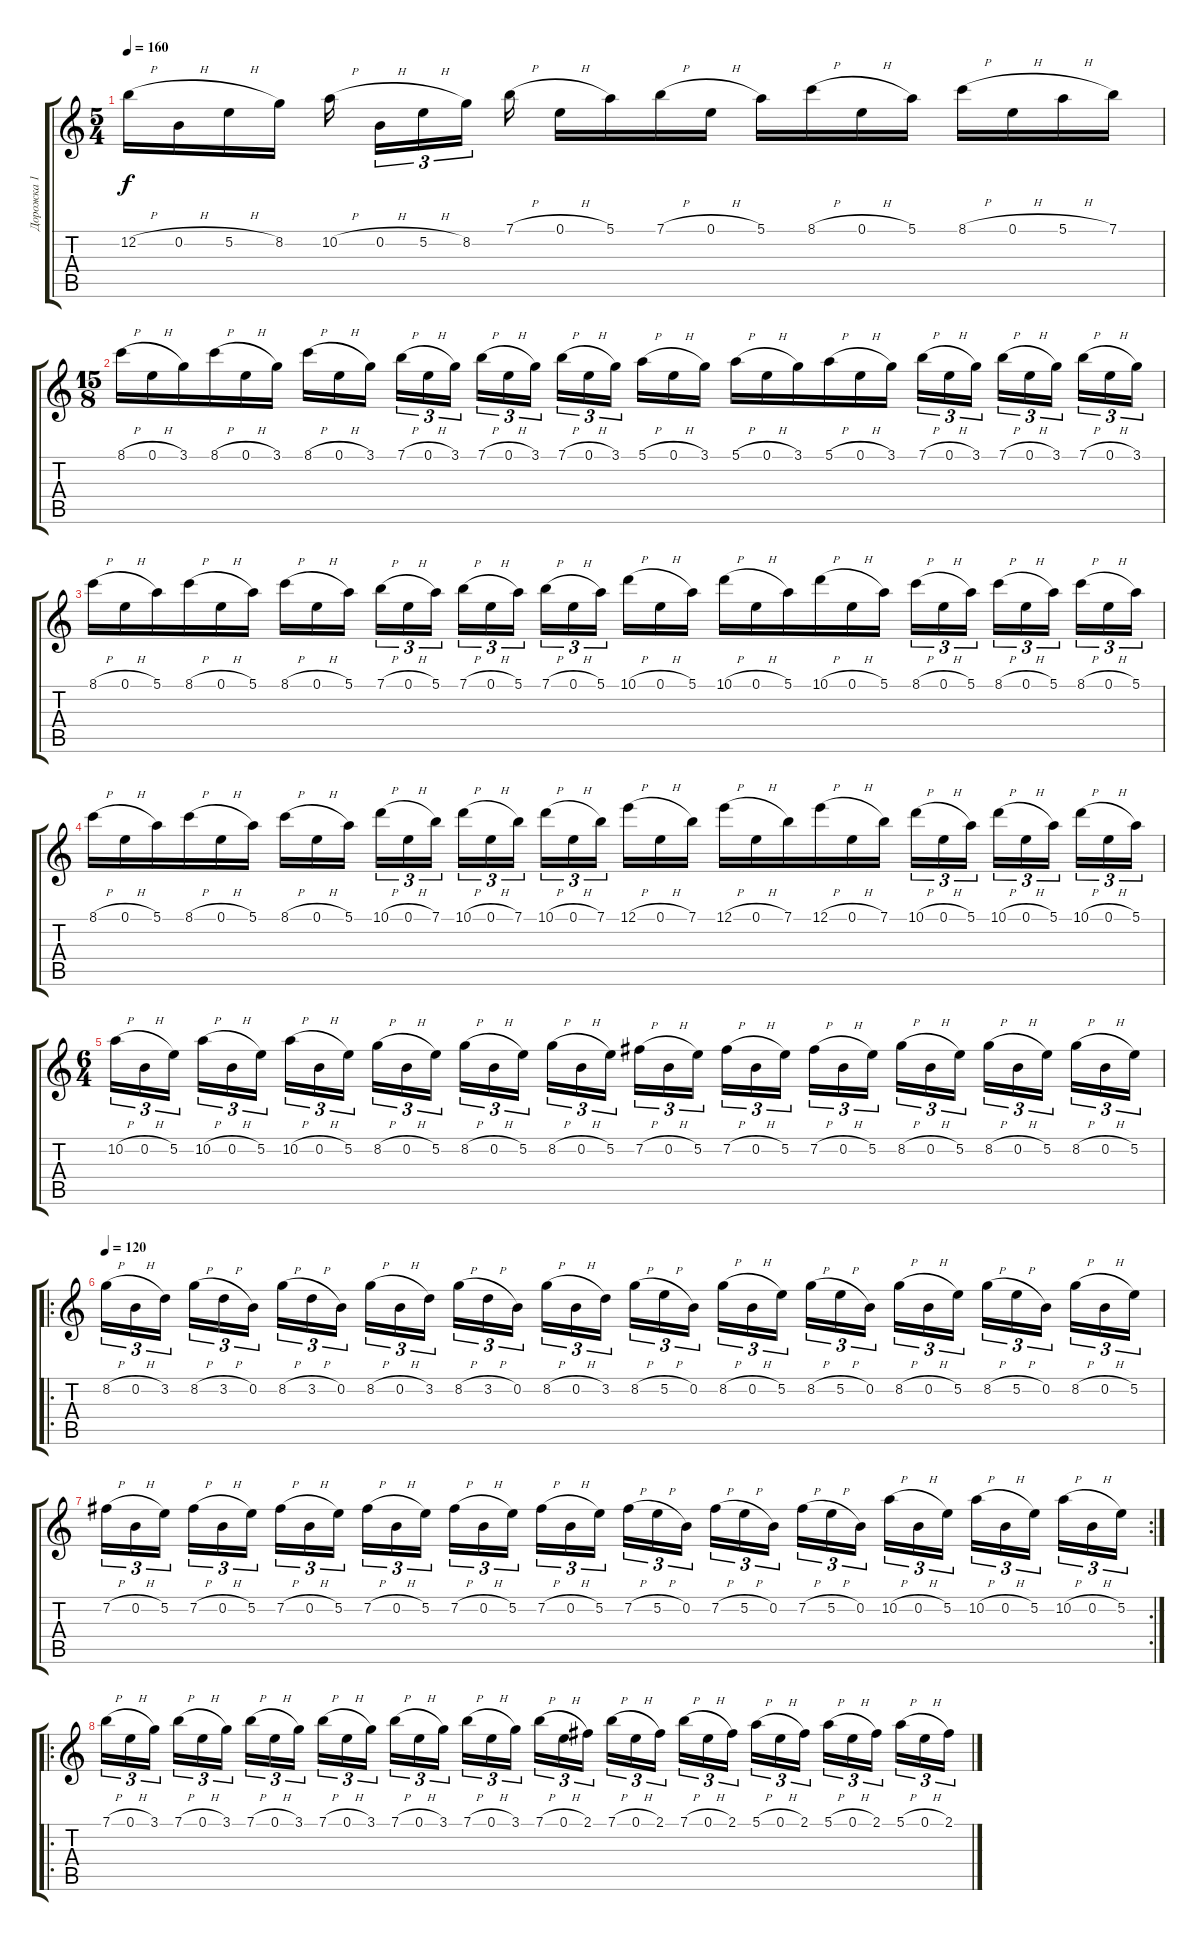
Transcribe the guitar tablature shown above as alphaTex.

\track ("Дорожка 1" "Дорожка 1") {instrument distortionguitar}
\staff {score tabs}
\tuning (E4 B3 G3 D3 A2 E2) {hide}
\ts (5 4)
\tempo 160
\clef g2
\ks c
12.2{h}.16{dy f} 0.2{h}.16 5.2{h}.16 8.2.16 10.2{h}.16{beam splitsecondary} 0.2{h}.16{tu (3 2)} 5.2{h}.16{tu (3 2)} 8.2.16{tu (3 2) beam splitsecondary} 7.1{h}.16 0.1{h}.16 5.1.16 7.1{h}.16 0.1{h}.16 5.1.16 8.1{h}.16 0.1{h}.16 5.1.16 8.1{h}.16 0.1{h}.16 5.1{h}.16 7.1.16 |
\ts (15 8)
8.1{h}.16 0.1{h}.16 3.1.16 8.1{h}.16 0.1{h}.16 3.1.16 8.1{h}.16 0.1{h}.16 3.1.16{beam splitsecondary} 7.1{h}.16{tu (3 2)} 0.1{h}.16{tu (3 2)} 3.1.16{tu (3 2) beam splitsecondary} 7.1{h}.16{tu (3 2)} 0.1{h}.16{tu (3 2)} 3.1.16{tu (3 2) beam splitsecondary} 7.1{h}.16{tu (3 2)} 0.1{h}.16{tu (3 2)} 3.1.16{tu (3 2) beam splitsecondary} 5.1{h}.16 0.1{h}.16 3.1.16 5.1{h}.16 0.1{h}.16 3.1.16 5.1{h}.16 0.1{h}.16 3.1.16 7.1{h}.16{tu (3 2)} 0.1{h}.16{tu (3 2)} 3.1.16{tu (3 2) beam splitsecondary} 7.1{h}.16{tu (3 2)} 0.1{h}.16{tu (3 2)} 3.1.16{tu (3 2) beam splitsecondary} 7.1{h}.16{tu (3 2)} 0.1{h}.16{tu (3 2)} 3.1.16{tu (3 2)} |
8.1{h}.16 0.1{h}.16 5.1.16 8.1{h}.16 0.1{h}.16 5.1.16 8.1{h}.16 0.1{h}.16 5.1.16{beam splitsecondary} 7.1{h}.16{tu (3 2)} 0.1{h}.16{tu (3 2)} 5.1.16{tu (3 2) beam splitsecondary} 7.1{h}.16{tu (3 2)} 0.1{h}.16{tu (3 2)} 5.1.16{tu (3 2) beam splitsecondary} 7.1{h}.16{tu (3 2)} 0.1{h}.16{tu (3 2)} 5.1.16{tu (3 2) beam splitsecondary} 10.1{h}.16 0.1{h}.16 5.1.16 10.1{h}.16 0.1{h}.16 5.1.16 10.1{h}.16 0.1{h}.16 5.1.16 8.1{h}.16{tu (3 2)} 0.1{h}.16{tu (3 2)} 5.1.16{tu (3 2) beam splitsecondary} 8.1{h}.16{tu (3 2)} 0.1{h}.16{tu (3 2)} 5.1.16{tu (3 2) beam splitsecondary} 8.1{h}.16{tu (3 2)} 0.1{h}.16{tu (3 2)} 5.1.16{tu (3 2)} |
8.1{h}.16 0.1{h}.16 5.1.16 8.1{h}.16 0.1{h}.16 5.1.16 8.1{h}.16 0.1{h}.16 5.1.16{beam splitsecondary} 10.1{h}.16{tu (3 2)} 0.1{h}.16{tu (3 2)} 7.1.16{tu (3 2) beam splitsecondary} 10.1{h}.16{tu (3 2)} 0.1{h}.16{tu (3 2)} 7.1.16{tu (3 2) beam splitsecondary} 10.1{h}.16{tu (3 2)} 0.1{h}.16{tu (3 2)} 7.1.16{tu (3 2) beam splitsecondary} 12.1{h}.16 0.1{h}.16 7.1.16 12.1{h}.16 0.1{h}.16 7.1.16 12.1{h}.16 0.1{h}.16 7.1.16 10.1{h}.16{tu (3 2)} 0.1{h}.16{tu (3 2)} 5.1.16{tu (3 2) beam splitsecondary} 10.1{h}.16{tu (3 2)} 0.1{h}.16{tu (3 2)} 5.1.16{tu (3 2) beam splitsecondary} 10.1{h}.16{tu (3 2)} 0.1{h}.16{tu (3 2)} 5.1.16{tu (3 2)} |
\ts (6 4)
10.2{h}.16{tu (3 2)} 0.2{h}.16{tu (3 2)} 5.2.16{tu (3 2) beam splitsecondary} 10.2{h}.16{tu (3 2)} 0.2{h}.16{tu (3 2)} 5.2.16{tu (3 2) beam splitsecondary} 10.2{h}.16{tu (3 2)} 0.2{h}.16{tu (3 2)} 5.2.16{tu (3 2) beam splitsecondary} 8.2{h}.16{tu (3 2)} 0.2{h}.16{tu (3 2)} 5.2.16{tu (3 2) beam splitsecondary} 8.2{h}.16{tu (3 2)} 0.2{h}.16{tu (3 2)} 5.2.16{tu (3 2) beam splitsecondary} 8.2{h}.16{tu (3 2)} 0.2{h}.16{tu (3 2)} 5.2.16{tu (3 2)} 7.2{h}.16{tu (3 2)} 0.2{h}.16{tu (3 2)} 5.2.16{tu (3 2) beam splitsecondary} 7.2{h}.16{tu (3 2)} 0.2{h}.16{tu (3 2)} 5.2.16{tu (3 2) beam splitsecondary} 7.2{h}.16{tu (3 2)} 0.2{h}.16{tu (3 2)} 5.2.16{tu (3 2) beam splitsecondary} 8.2{h}.16{tu (3 2)} 0.2{h}.16{tu (3 2)} 5.2.16{tu (3 2) beam splitsecondary} 8.2{h}.16{tu (3 2)} 0.2{h}.16{tu (3 2)} 5.2.16{tu (3 2) beam splitsecondary} 8.2{h}.16{tu (3 2)} 0.2{h}.16{tu (3 2)} 5.2.16{tu (3 2)} |
\ro
\tempo 120
8.2{h}.16{tu (3 2)} 0.2{h}.16{tu (3 2)} 3.2.16{tu (3 2) beam splitsecondary} 8.2{h}.16{tu (3 2)} 3.2{h}.16{tu (3 2)} 0.2.16{tu (3 2) beam splitsecondary} 8.2{h}.16{tu (3 2)} 3.2{h}.16{tu (3 2)} 0.2.16{tu (3 2) beam splitsecondary} 8.2{h}.16{tu (3 2)} 0.2{h}.16{tu (3 2)} 3.2.16{tu (3 2) beam splitsecondary} 8.2{h}.16{tu (3 2)} 3.2{h}.16{tu (3 2)} 0.2.16{tu (3 2) beam splitsecondary} 8.2{h}.16{tu (3 2)} 0.2{h}.16{tu (3 2)} 3.2.16{tu (3 2)} 8.2{h}.16{tu (3 2)} 5.2{h}.16{tu (3 2)} 0.2.16{tu (3 2) beam splitsecondary} 8.2{h}.16{tu (3 2)} 0.2{h}.16{tu (3 2)} 5.2.16{tu (3 2) beam splitsecondary} 8.2{h}.16{tu (3 2)} 5.2{h}.16{tu (3 2)} 0.2.16{tu (3 2) beam splitsecondary} 8.2{h}.16{tu (3 2)} 0.2{h}.16{tu (3 2)} 5.2.16{tu (3 2) beam splitsecondary} 8.2{h}.16{tu (3 2)} 5.2{h}.16{tu (3 2)} 0.2.16{tu (3 2) beam splitsecondary} 8.2{h}.16{tu (3 2)} 0.2{h}.16{tu (3 2)} 5.2.16{tu (3 2)} |
\rc 2
7.2{h}.16{tu (3 2)} 0.2{h}.16{tu (3 2)} 5.2.16{tu (3 2) beam splitsecondary} 7.2{h}.16{tu (3 2)} 0.2{h}.16{tu (3 2)} 5.2.16{tu (3 2) beam splitsecondary} 7.2{h}.16{tu (3 2)} 0.2{h}.16{tu (3 2)} 5.2.16{tu (3 2) beam splitsecondary} 7.2{h}.16{tu (3 2)} 0.2{h}.16{tu (3 2)} 5.2.16{tu (3 2) beam splitsecondary} 7.2{h}.16{tu (3 2)} 0.2{h}.16{tu (3 2)} 5.2.16{tu (3 2) beam splitsecondary} 7.2{h}.16{tu (3 2)} 0.2{h}.16{tu (3 2)} 5.2.16{tu (3 2)} 7.2{h}.16{tu (3 2)} 5.2{h}.16{tu (3 2)} 0.2.16{tu (3 2) beam splitsecondary} 7.2{h}.16{tu (3 2)} 5.2{h}.16{tu (3 2)} 0.2.16{tu (3 2) beam splitsecondary} 7.2{h}.16{tu (3 2)} 5.2{h}.16{tu (3 2)} 0.2.16{tu (3 2) beam splitsecondary} 10.2{h}.16{tu (3 2)} 0.2{h}.16{tu (3 2)} 5.2.16{tu (3 2) beam splitsecondary} 10.2{h}.16{tu (3 2)} 0.2{h}.16{tu (3 2)} 5.2.16{tu (3 2) beam splitsecondary} 10.2{h}.16{tu (3 2)} 0.2{h}.16{tu (3 2)} 5.2.16{tu (3 2)} |
\ro
7.1{h}.16{tu (3 2)} 0.1{h}.16{tu (3 2)} 3.1.16{tu (3 2) beam splitsecondary} 7.1{h}.16{tu (3 2)} 0.1{h}.16{tu (3 2)} 3.1.16{tu (3 2) beam splitsecondary} 7.1{h}.16{tu (3 2)} 0.1{h}.16{tu (3 2)} 3.1.16{tu (3 2) beam splitsecondary} 7.1{h}.16{tu (3 2)} 0.1{h}.16{tu (3 2)} 3.1.16{tu (3 2) beam splitsecondary} 7.1{h}.16{tu (3 2)} 0.1{h}.16{tu (3 2)} 3.1.16{tu (3 2) beam splitsecondary} 7.1{h}.16{tu (3 2)} 0.1{h}.16{tu (3 2)} 3.1.16{tu (3 2)} 7.1{h}.16{tu (3 2)} 0.1{h}.16{tu (3 2)} 2.1.16{tu (3 2) beam splitsecondary} 7.1{h}.16{tu (3 2)} 0.1{h}.16{tu (3 2)} 2.1.16{tu (3 2) beam splitsecondary} 7.1{h}.16{tu (3 2)} 0.1{h}.16{tu (3 2)} 2.1.16{tu (3 2) beam splitsecondary} 5.1{h}.16{tu (3 2)} 0.1{h}.16{tu (3 2)} 2.1.16{tu (3 2) beam splitsecondary} 5.1{h}.16{tu (3 2)} 0.1{h}.16{tu (3 2)} 2.1.16{tu (3 2) beam splitsecondary} 5.1{h}.16{tu (3 2)} 0.1{h}.16{tu (3 2)} 2.1.16{tu (3 2)}
